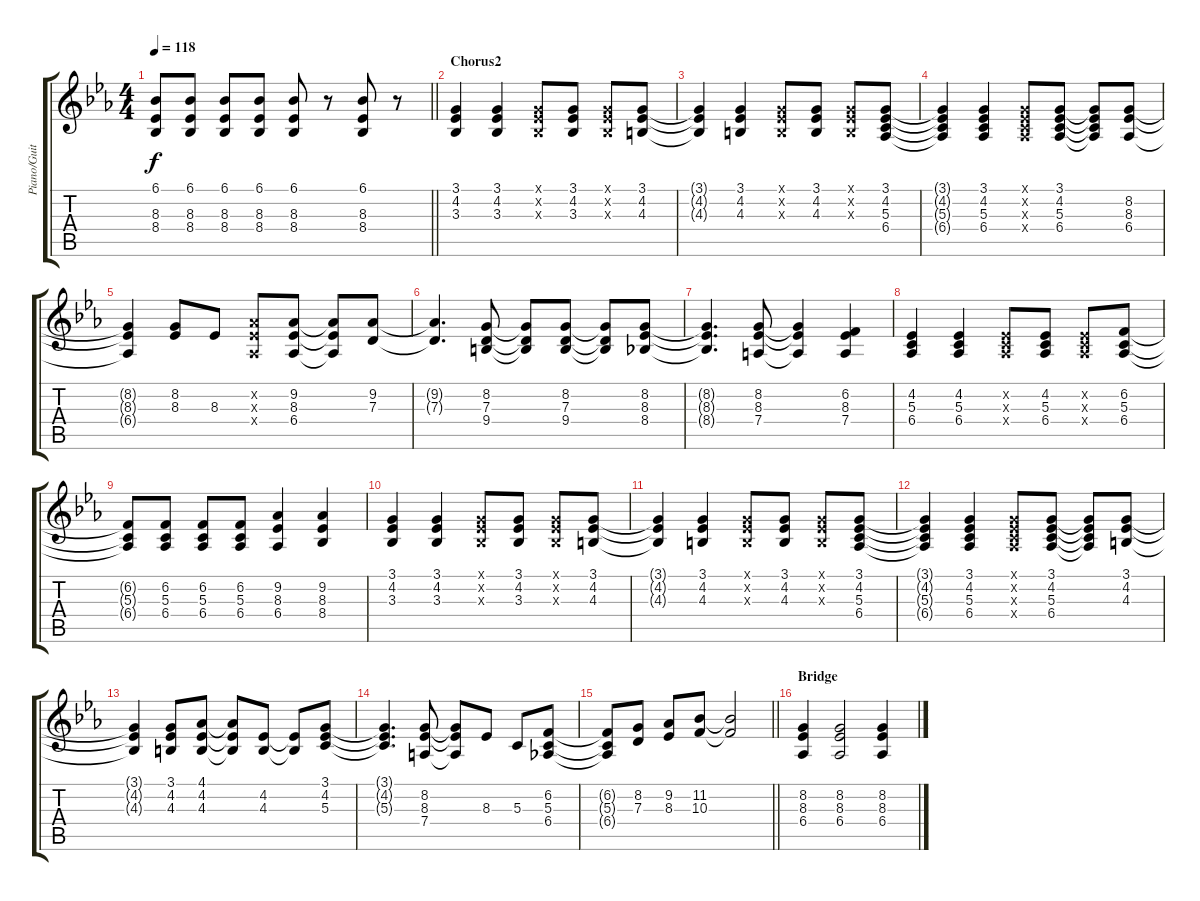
\track ("Piano/Guitar" "Piano/Guit") {instrument brightacousticpiano}
\staff {score tabs}
\tuning (E4 B3 G3 D3 A2 E2) {hide}
\ts (4 4)
\tempo 118
\clef g2
\barLineRight lightlight
\ks eb
(6.1{t} 8.3{t} 8.4{t}).8{dy f} (6.1 8.3 8.4).8 (6.1 8.3 8.4).8 (6.1 8.3 8.4).8 (6.1 8.3 8.4).8 r.8 (6.1 8.3 8.4).8 r.8 |
\section ("" "Chorus2")
(3.1 4.2 3.3).4 (3.1 4.2 3.3).4 (3.1{x} 4.2{x} 3.3{x}).8 (3.1 4.2 3.3).8 (3.1{x} 4.2{x} 3.3{x}).8 (3.1 4.2 4.3).8 |
(3.1{t} 4.2{t} 4.3{t}).4 (3.1 4.2 4.3).4 (3.1{x} 4.2{x} 4.3{x}).8 (3.1 4.2 4.3).8 (3.1{x} 4.2{x} 4.3{x}).8 (3.1 4.2 5.3 6.4).8 |
(3.1{t} 4.2{t} 5.3{t} 6.4{t}).4 (3.1 4.2 5.3 6.4).4 (3.1{x} 4.2{x} 5.3{x} 6.4{x}).8 (3.1 4.2 5.3 6.4).8 (3.1{t} 4.2{t} 5.3{t} 6.4{t}).8 (8.2 8.3 6.4).8 |
(8.2{t} 8.3{t} 6.4{t}).4 (8.2 8.3).8 8.3.8 (9.2{x} 8.3{x} 6.4{x}).8 (9.2 8.3 6.4).8 (9.2{t} 8.3{t} 6.4{t}).8 (9.2 7.3).8 |
(9.2{t} 7.3{t}).4{d} (8.2 7.3 9.4).8 (8.2{t} 7.3{t} 9.4{t}).8 (8.2 7.3 9.4).8 (8.2{t} 7.3{t} 9.4{t}).8 (8.2 8.3 8.4).8 |
(8.2{t} 8.3{t} 8.4{t}).4{d} (8.2 8.3 7.4).8 (8.2{t} 8.3{t} 7.4{t}).4 (6.2 8.3 7.4).4 |
(4.2 5.3 6.4).4 (4.2 5.3 6.4).4 (4.2{x} 5.3{x} 6.4{x}).8 (4.2 5.3 6.4).8 (4.2{x} 5.3{x} 6.4{x}).8 (6.2 5.3 6.4).8 |
(6.2{t} 5.3{t} 6.4{t}).8 (6.2 5.3 6.4).8 (6.2 5.3 6.4).8 (6.2 5.3 6.4).8 (9.2 8.3 6.4).4 (9.2 8.3 8.4).4 |
(3.1 4.2 3.3).4 (3.1 4.2 3.3).4 (3.1{x} 4.2{x} 3.3{x}).8 (3.1 4.2 3.3).8 (3.1{x} 4.2{x} 3.3{x}).8 (3.1 4.2 4.3).8 |
(3.1{t} 4.2{t} 4.3{t}).4 (3.1 4.2 4.3).4 (3.1{x} 4.2{x} 4.3{x}).8 (3.1 4.2 4.3).8 (3.1{x} 4.2{x} 4.3{x}).8 (3.1 4.2 5.3 6.4).8 |
(3.1{t} 4.2{t} 5.3{t} 6.4{t}).4 (3.1 4.2 5.3 6.4).4 (3.1{x} 4.2{x} 5.3{x} 6.4{x}).8 (3.1 4.2 5.3 6.4).8 (3.1{t} 4.2{t} 5.3{t} 6.4{t}).8 (3.1 4.2 4.3).8 |
(3.1{t} 4.2{t} 4.3{t}).4 (3.1 4.2 4.3).8 (4.1 4.2 4.3).8 (4.1{t} 4.2{t} 4.3{t}).8 (4.2 4.3).8 (4.2{t} 4.3{t}).8 (3.1 4.2 5.3).8 |
(3.1{t} 4.2{t} 5.3{t}).4{d} (8.2 8.3 7.4).8 (8.2{t} 8.3{t} 7.4{t}).8 8.3.8 5.3.8 (6.2 5.3 6.4).8 |
\barLineRight lightlight
(6.2{t} 5.3{t} 6.4{t}).8 (8.2 7.3).8 (9.2 8.3).8 (11.2 10.3).8 (11.2{t} 10.3{t}).2 |
\section ("" "Bridge")
(8.2 8.3 6.4).4 (8.2 8.3 6.4).2 (8.2 8.3 6.4).4
